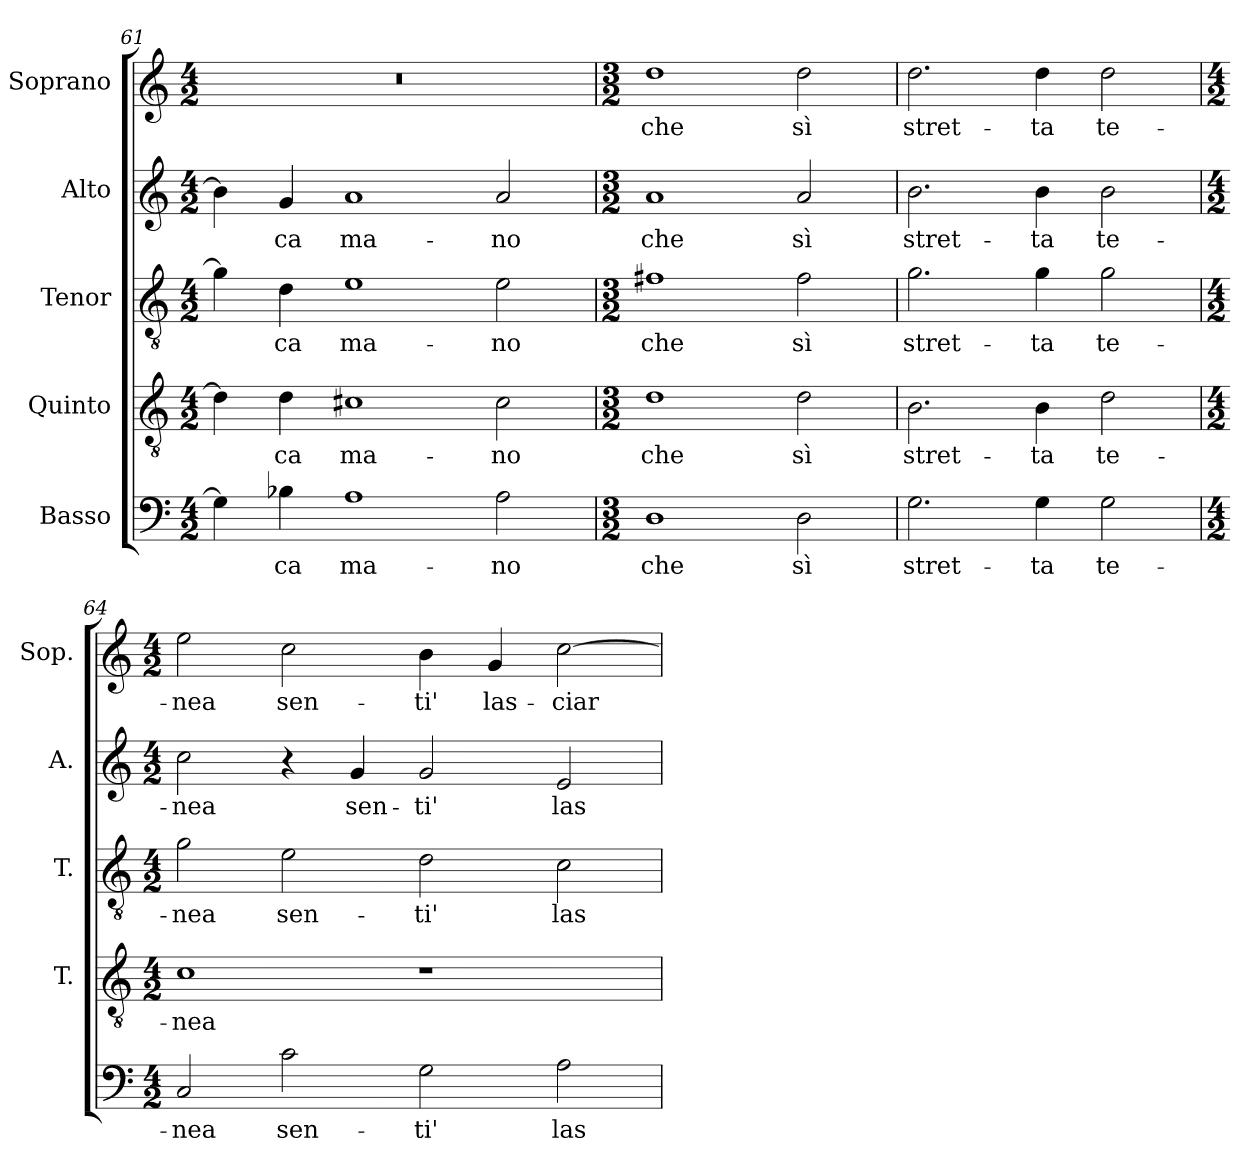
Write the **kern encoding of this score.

**kern	**text	**kern	**text	**kern	**text	**kern	**text	**kern	**text
*part5	*part5	*part4	*part4	*part3	*part3	*part2	*part2	*part1	*part1
*staff5	*staff5	*staff4	*staff4	*staff3	*staff3	*staff2	*staff2	*staff1	*staff1
*I"Basso	*	*I"Quinto	*	*I"Tenor	*	*I"Alto	*	*I"Soprano	*
*	*	*I'T.	*	*I'T.	*	*I'A.	*	*I'Sop.	*
*clefF4	*	*clefGv2	*	*clefGv2	*	*clefG2	*	*clefG2	*
*	*	*ITrd7c12	*	*ITrd7c12	*	*	*	*	*
*k[]	*	*k[]	*	*k[]	*	*k[]	*	*k[]	*
*C:	*	*C:	*	*C:	*	*C:	*	*C:	*
*M4/2	*	*M4/2	*	*M4/2	*	*M4/2	*	*M4/2	*
=61	=61	=61	=61	=61	=61	=61	=61	=61	=61
!	!	!	!	!	!	!	!	!LO:N:vis=1	!
4Gi\]	.	4Di\]	.	4Gi\]	.	4b-i\]	.	0r	.
!	!LO:LY:b:color=#000000	!	!	!	!	!	!	!	!
!	!	!	!LO:LY:b:color=#000000	!	!	!	!	!	!
!	!	!	!	!	!LO:LY:b:color=#000000	!	!	!	!
!	!	!	!	!	!	!	!LO:LY:b:color=#000000	!	!
4B-Xi\	-ca	4Di\	-ca	4Di\	-ca	4gi/	-ca	.	.
!	!LO:LY:b:color=#000000	!	!	!	!	!	!	!	!
!	!	!	!LO:LY:b:color=#000000	!	!	!	!	!	!
!	!	!	!	!	!LO:LY:b:color=#000000	!	!	!	!
!	!	!	!	!	!	!	!LO:LY:b:color=#000000	!	!
1Ai	ma-	1C#Xi	ma-	1Ei	ma-	1ai	ma-	.	.
!	!LO:LY:b:color=#000000	!	!	!	!	!	!	!	!
!	!	!	!LO:LY:b:color=#000000	!	!	!	!	!	!
!	!	!	!	!	!LO:LY:b:color=#000000	!	!	!	!
!	!	!	!	!	!	!	!LO:LY:b:color=#000000	!	!
2Ai\	-no	2C#i\	-no	2Ei\	-no	2ai/	-no	.	.
=62	=62	=62	=62	=62	=62	=62	=62	=62	=62
*M3/2	*	*M3/2	*	*M3/2	*	*M3/2	*	*M3/2	*
!	!LO:LY:b:color=#000000	!	!	!	!	!	!	!	!
!	!	!	!LO:LY:b:color=#000000	!	!	!	!	!	!
!	!	!	!	!	!LO:LY:b:color=#000000	!	!	!	!
!	!	!	!	!	!	!	!LO:LY:b:color=#000000	!	!
!	!	!	!	!	!	!	!	!	!LO:LY:b:color=#000000
1Di	che	1Di	che	1F#Xi	che	1ai	che	1ddi	che
!	!LO:LY:b:color=#000000	!	!	!	!	!	!	!	!
!	!	!	!LO:LY:b:color=#000000	!	!	!	!	!	!
!	!	!	!	!	!LO:LY:b:color=#000000	!	!	!	!
!	!	!	!	!	!	!	!LO:LY:b:color=#000000	!	!
!	!	!	!	!	!	!	!	!	!LO:LY:b:color=#000000
2Di\	sì	2Di\	sì	2F#i\	sì	2ai/	sì	2ddi\	sì
=63	=63	=63	=63	=63	=63	=63	=63	=63	=63
!	!LO:LY:b:color=#000000	!	!	!	!	!	!	!	!
!	!	!	!LO:LY:b:color=#000000	!	!	!	!	!	!
!	!	!	!	!	!LO:LY:b:color=#000000	!	!	!	!
!	!	!	!	!	!	!	!LO:LY:b:color=#000000	!	!
!	!	!	!	!	!	!	!	!	!LO:LY:b:color=#000000
2.Gi\	stret-	2.BBi\	stret-	2.Gi\	stret-	2.bi\	stret-	2.ddi\	stret-
!	!LO:LY:b:color=#000000	!	!	!	!	!	!	!	!
!	!	!	!LO:LY:b:color=#000000	!	!	!	!	!	!
!	!	!	!	!	!LO:LY:b:color=#000000	!	!	!	!
!	!	!	!	!	!	!	!LO:LY:b:color=#000000	!	!
!	!	!	!	!	!	!	!	!	!LO:LY:b:color=#000000
4Gi\	-ta	4BBi\	-ta	4Gi\	-ta	4bi\	-ta	4ddi\	-ta
!	!LO:LY:b:color=#000000	!	!	!	!	!	!	!	!
!	!	!	!LO:LY:b:color=#000000	!	!	!	!	!	!
!	!	!	!	!	!LO:LY:b:color=#000000	!	!	!	!
!	!	!	!	!	!	!	!LO:LY:b:color=#000000	!	!
!	!	!	!	!	!	!	!	!	!LO:LY:b:color=#000000
2Gi\	te-	2Di\	te-	2Gi\	te-	2bi\	te-	2ddi\	te-
!!LO:PB:g=z
=64	=64	=64	=64	=64	=64	=64	=64	=64	=64
*M4/2	*	*M4/2	*	*M4/2	*	*M4/2	*	*M4/2	*
!	!LO:LY:b:color=#000000	!	!	!	!	!	!	!	!
!	!	!	!LO:LY:b:color=#000000	!	!	!	!	!	!
!	!	!	!	!	!LO:LY:b:color=#000000	!	!	!	!
!	!	!	!	!	!	!	!LO:LY:b:color=#000000	!	!
!	!	!	!	!	!	!	!	!	!LO:LY:b:color=#000000
2Ci/	-nea	1Ci	-nea	2Gi\	-nea	2cci\	-nea	2eei\	-nea
!	!LO:LY:b:color=#000000	!	!	!	!	!	!	!	!
!	!	!	!	!	!LO:LY:b:color=#000000	!	!	!	!
!	!	!	!	!	!	!	!	!	!LO:LY:b:color=#000000
2ci\	sen-	.	.	2Ei\	sen-	4r	.	2cci\	sen-
!	!	!	!	!	!	!	!LO:LY:b:color=#000000	!	!
.	.	.	.	.	.	4gi/	sen-	.	.
!	!LO:LY:b:color=#000000	!	!	!	!	!	!	!	!
!	!	!	!	!	!LO:LY:b:color=#000000	!	!	!	!
!	!	!	!	!	!	!	!LO:LY:b:color=#000000	!	!
!	!	!	!	!	!	!	!	!	!LO:LY:b:color=#000000
2Gi\	-ti'	1r	.	2Di\	-ti'	2gi/	-ti'	4bi\	-ti'
!	!	!	!	!	!	!	!	!	!LO:LY:b:color=#000000
.	.	.	.	.	.	.	.	4gi/	las-
!	!LO:LY:b:color=#000000	!	!	!	!	!	!	!	!
!	!	!	!	!	!LO:LY:b:color=#000000	!	!	!	!
!	!	!	!	!	!	!	!LO:LY:b:color=#000000	!	!
!	!	!	!	!	!	!	!	!	!LO:LY:b:color=#000000
2Ai\	las-	.	.	2Ci\	las-	2ei/	las-	[2cci\	-ciar-
=	=	=	=	=	=	=	=	=	=
*-	*-	*-	*-	*-	*-	*-	*-	*-	*-
